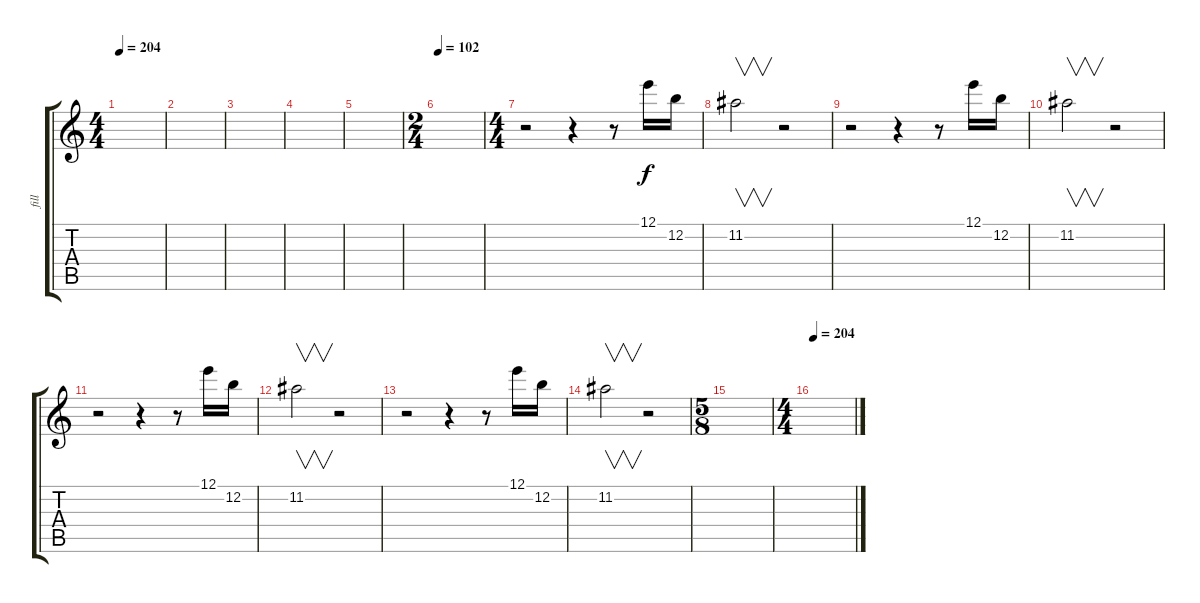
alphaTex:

\track ("fill" "fill") {instrument distortionguitar}
\staff {score tabs}
\tuning (E4 B3 G3 D3 A2 E2) {hide}
\ts (4 4)
\tempo 204
\clef g2
\ks c
|
|
|
|
|
\ts (2 4)
\tempo 102
|
\ts (4 4)
r.2 r.4 r.8 12.1.16 12.2.16 |
11.2.2{v} r.2 |
r.2 r.4 r.8 12.1.16 12.2.16 |
11.2.2{v} r.2 |
r.2 r.4 r.8 12.1.16 12.2.16 |
11.2.2{v} r.2 |
r.2 r.4 r.8 12.1.16 12.2.16 |
11.2.2{v} r.2 |
\ts (5 8)
|
\ts (4 4)
\tempo 204
